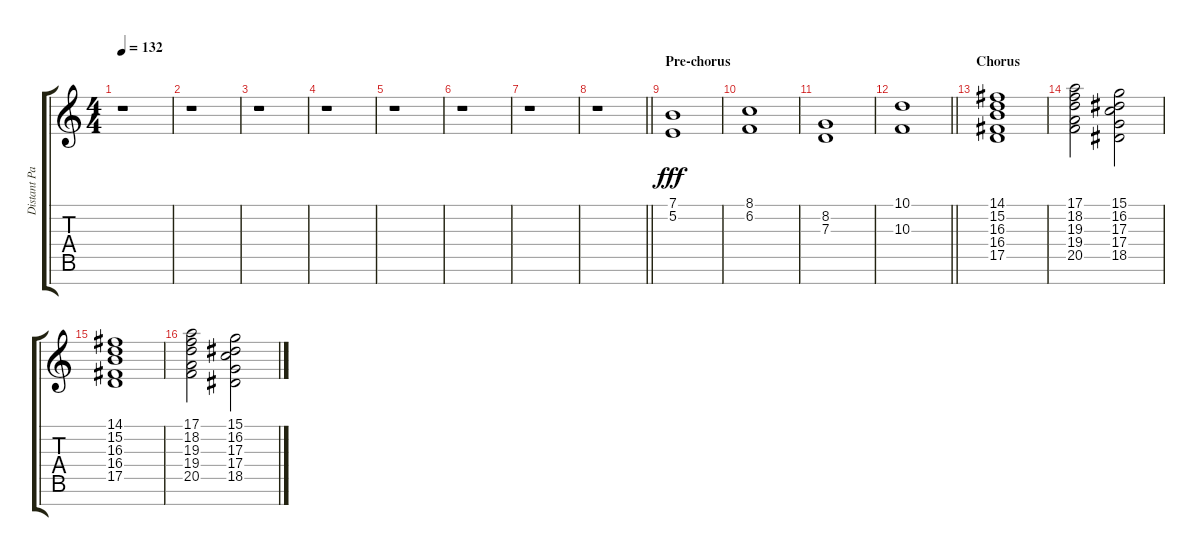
\track ("Distant Pad" "Distant Pa") {instrument pad2warm}
\staff {score tabs}
\tuning (E4 B3 G3 D3 A2 E2 B1) {hide}
\ts (4 4)
\tempo 132
\clef g2
\ks c
r.1{dy fff} |
r.1 |
r.1 |
r.1 |
r.1 |
r.1 |
r.1 |
\barLineRight lightlight
r.1 |
\section ("" "Pre-chorus")
(7.1 5.2).1 |
(8.1 6.2).1 |
(8.2 7.3).1 |
\barLineRight lightlight
(10.1 10.3).1 |
\section ("" "Chorus")
(14.1 15.2 16.3 16.4 17.5).1 |
(17.1 18.2 19.3 19.4 20.5).2 (15.1 16.2 17.3 17.4 18.5).2 |
(14.1 15.2 16.3 16.4 17.5).1 |
(17.1 18.2 19.3 19.4 20.5).2 (15.1 16.2 17.3 17.4 18.5).2
